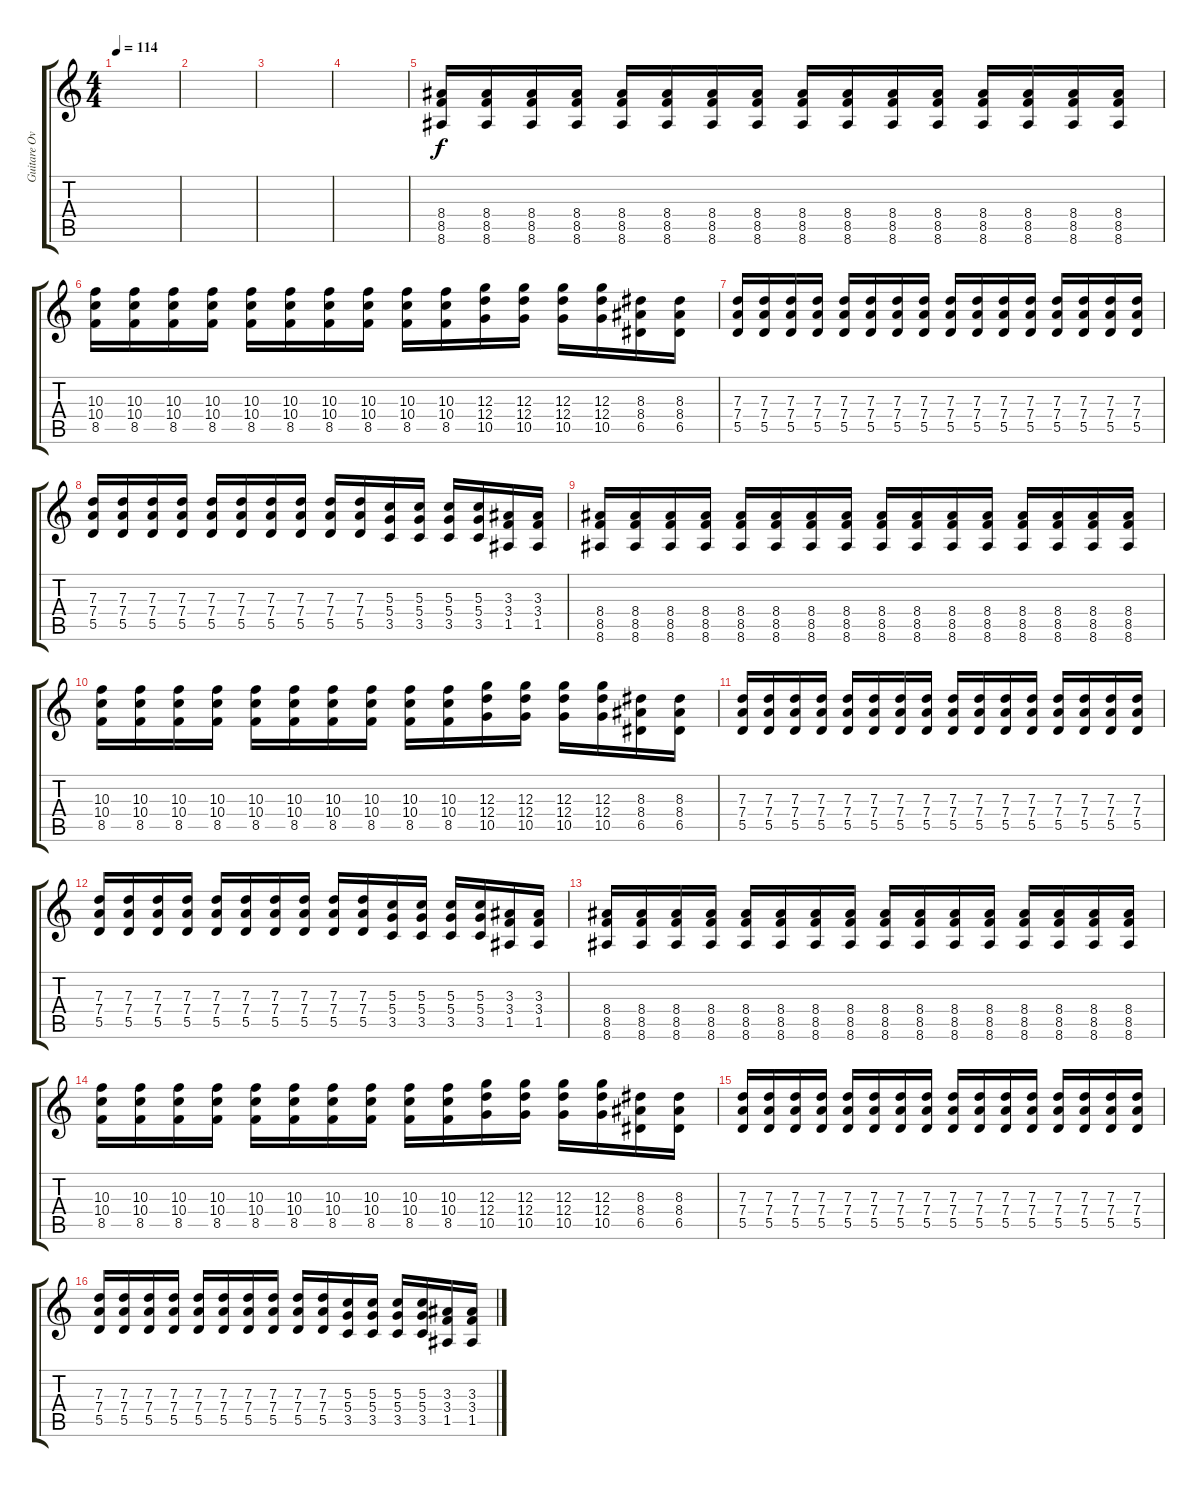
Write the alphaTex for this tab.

\track ("Guitare Overdrive" "Guitare Ov") {instrument overdrivenguitar}
\staff {score tabs}
\tuning (E4 B3 G3 D3 A2 D2) {hide}
\ts (4 4)
\tempo 114
\clef g2
\ks c
|
|
|
|
(8.4 8.5 8.6).16 (8.4 8.5 8.6).16 (8.4 8.5 8.6).16 (8.4 8.5 8.6).16 (8.4 8.5 8.6).16 (8.4 8.5 8.6).16 (8.4 8.5 8.6).16 (8.4 8.5 8.6).16 (8.4 8.5 8.6).16 (8.4 8.5 8.6).16 (8.4 8.5 8.6).16 (8.4 8.5 8.6).16 (8.4 8.5 8.6).16 (8.4 8.5 8.6).16 (8.4 8.5 8.6).16 (8.4 8.5 8.6).16 |
(10.3 10.4 8.5).16 (10.3 10.4 8.5).16 (10.3 10.4 8.5).16 (10.3 10.4 8.5).16 (10.3 10.4 8.5).16 (10.3 10.4 8.5).16 (10.3 10.4 8.5).16 (10.3 10.4 8.5).16 (10.3 10.4 8.5).16 (10.3 10.4 8.5).16 (12.3 12.4 10.5).16 (12.3 12.4 10.5).16 (12.3 12.4 10.5).16 (12.3 12.4 10.5).16 (8.3 8.4 6.5).16 (8.3 8.4 6.5).16 |
(7.3 7.4 5.5).16 (7.3 7.4 5.5).16 (7.3 7.4 5.5).16 (7.3 7.4 5.5).16 (7.3 7.4 5.5).16 (7.3 7.4 5.5).16 (7.3 7.4 5.5).16 (7.3 7.4 5.5).16 (7.3 7.4 5.5).16 (7.3 7.4 5.5).16 (7.3 7.4 5.5).16 (7.3 7.4 5.5).16 (7.3 7.4 5.5).16 (7.3 7.4 5.5).16 (7.3 7.4 5.5).16 (7.3 7.4 5.5).16 |
(7.3 7.4 5.5).16 (7.3 7.4 5.5).16 (7.3 7.4 5.5).16 (7.3 7.4 5.5).16 (7.3 7.4 5.5).16 (7.3 7.4 5.5).16 (7.3 7.4 5.5).16 (7.3 7.4 5.5).16 (7.3 7.4 5.5).16 (7.3 7.4 5.5).16 (5.3 5.4 3.5).16 (5.3 5.4 3.5).16 (5.3 5.4 3.5).16 (5.3 5.4 3.5).16 (3.3 3.4 1.5).16 (3.3 3.4 1.5).16 |
(8.4 8.5 8.6).16 (8.4 8.5 8.6).16 (8.4 8.5 8.6).16 (8.4 8.5 8.6).16 (8.4 8.5 8.6).16 (8.4 8.5 8.6).16 (8.4 8.5 8.6).16 (8.4 8.5 8.6).16 (8.4 8.5 8.6).16 (8.4 8.5 8.6).16 (8.4 8.5 8.6).16 (8.4 8.5 8.6).16 (8.4 8.5 8.6).16 (8.4 8.5 8.6).16 (8.4 8.5 8.6).16 (8.4 8.5 8.6).16 |
(10.3 10.4 8.5).16 (10.3 10.4 8.5).16 (10.3 10.4 8.5).16 (10.3 10.4 8.5).16 (10.3 10.4 8.5).16 (10.3 10.4 8.5).16 (10.3 10.4 8.5).16 (10.3 10.4 8.5).16 (10.3 10.4 8.5).16 (10.3 10.4 8.5).16 (12.3 12.4 10.5).16 (12.3 12.4 10.5).16 (12.3 12.4 10.5).16 (12.3 12.4 10.5).16 (8.3 8.4 6.5).16 (8.3 8.4 6.5).16 |
(7.3 7.4 5.5).16 (7.3 7.4 5.5).16 (7.3 7.4 5.5).16 (7.3 7.4 5.5).16 (7.3 7.4 5.5).16 (7.3 7.4 5.5).16 (7.3 7.4 5.5).16 (7.3 7.4 5.5).16 (7.3 7.4 5.5).16 (7.3 7.4 5.5).16 (7.3 7.4 5.5).16 (7.3 7.4 5.5).16 (7.3 7.4 5.5).16 (7.3 7.4 5.5).16 (7.3 7.4 5.5).16 (7.3 7.4 5.5).16 |
(7.3 7.4 5.5).16 (7.3 7.4 5.5).16 (7.3 7.4 5.5).16 (7.3 7.4 5.5).16 (7.3 7.4 5.5).16 (7.3 7.4 5.5).16 (7.3 7.4 5.5).16 (7.3 7.4 5.5).16 (7.3 7.4 5.5).16 (7.3 7.4 5.5).16 (5.3 5.4 3.5).16 (5.3 5.4 3.5).16 (5.3 5.4 3.5).16 (5.3 5.4 3.5).16 (3.3 3.4 1.5).16 (3.3 3.4 1.5).16 |
(8.4 8.5 8.6).16 (8.4 8.5 8.6).16 (8.4 8.5 8.6).16 (8.4 8.5 8.6).16 (8.4 8.5 8.6).16 (8.4 8.5 8.6).16 (8.4 8.5 8.6).16 (8.4 8.5 8.6).16 (8.4 8.5 8.6).16 (8.4 8.5 8.6).16 (8.4 8.5 8.6).16 (8.4 8.5 8.6).16 (8.4 8.5 8.6).16 (8.4 8.5 8.6).16 (8.4 8.5 8.6).16 (8.4 8.5 8.6).16 |
(10.3 10.4 8.5).16 (10.3 10.4 8.5).16 (10.3 10.4 8.5).16 (10.3 10.4 8.5).16 (10.3 10.4 8.5).16 (10.3 10.4 8.5).16 (10.3 10.4 8.5).16 (10.3 10.4 8.5).16 (10.3 10.4 8.5).16 (10.3 10.4 8.5).16 (12.3 12.4 10.5).16 (12.3 12.4 10.5).16 (12.3 12.4 10.5).16 (12.3 12.4 10.5).16 (8.3 8.4 6.5).16 (8.3 8.4 6.5).16 |
(7.3 7.4 5.5).16 (7.3 7.4 5.5).16 (7.3 7.4 5.5).16 (7.3 7.4 5.5).16 (7.3 7.4 5.5).16 (7.3 7.4 5.5).16 (7.3 7.4 5.5).16 (7.3 7.4 5.5).16 (7.3 7.4 5.5).16 (7.3 7.4 5.5).16 (7.3 7.4 5.5).16 (7.3 7.4 5.5).16 (7.3 7.4 5.5).16 (7.3 7.4 5.5).16 (7.3 7.4 5.5).16 (7.3 7.4 5.5).16 |
(7.3 7.4 5.5).16 (7.3 7.4 5.5).16 (7.3 7.4 5.5).16 (7.3 7.4 5.5).16 (7.3 7.4 5.5).16 (7.3 7.4 5.5).16 (7.3 7.4 5.5).16 (7.3 7.4 5.5).16 (7.3 7.4 5.5).16 (7.3 7.4 5.5).16 (5.3 5.4 3.5).16 (5.3 5.4 3.5).16 (5.3 5.4 3.5).16 (5.3 5.4 3.5).16 (3.3 3.4 1.5).16 (3.3 3.4 1.5).16
